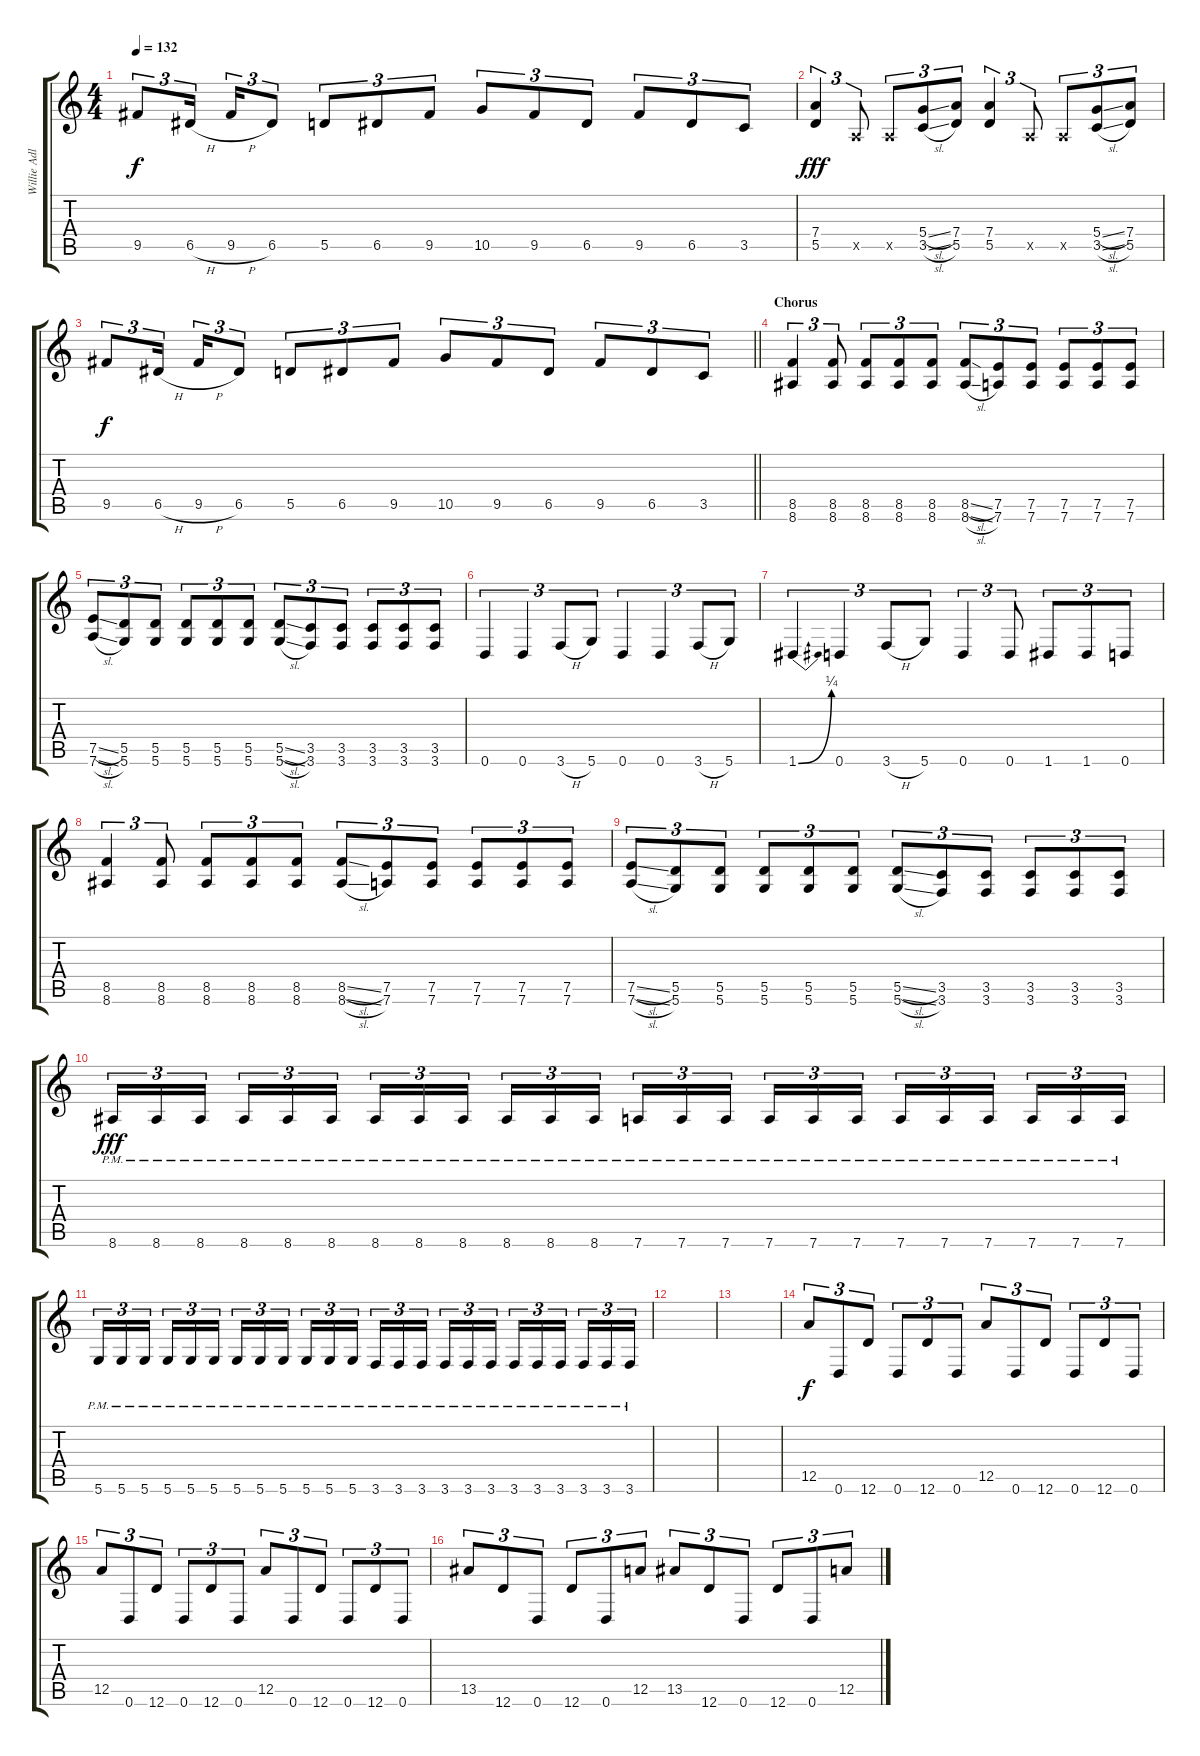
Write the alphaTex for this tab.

\track ("Willie Adler" "Willie Adl") {instrument distortionguitar}
\staff {score tabs}
\tuning (E4 B3 G3 D3 A2 D2) {hide}
\ts (4 4)
\tempo 132
\clef g2
\ks c
9.5.8{tu (3 2) dy f} 6.5{h}.16{tu (3 2) beam splitsecondary} 9.5{h}.16{tu (3 2)} 6.5.8{tu (3 2)} 5.5.8{tu (3 2)} 6.5.8{tu (3 2)} 9.5.8{tu (3 2)} 10.5.8{tu (3 2)} 9.5.8{tu (3 2)} 6.5.8{tu (3 2)} 9.5.8{tu (3 2)} 6.5.8{tu (3 2)} 3.5.8{tu (3 2)} |
(7.4 5.5).4{tu (3 2) dy fff} 0.5{x}.8{tu (3 2)} 0.5{x}.8{tu (3 2)} (5.4{sl} 3.5{sl}).8{tu (3 2)} (7.4 5.5).8{tu (3 2)} (7.4 5.5).4{tu (3 2)} 0.5{x}.8{tu (3 2)} 0.5{x}.8{tu (3 2)} (5.4{sl} 3.5{sl}).8{tu (3 2)} (7.4 5.5).8{tu (3 2)} |
\barLineRight lightlight
9.5.8{tu (3 2) dy f} 6.5{h}.16{tu (3 2) beam splitsecondary} 9.5{h}.16{tu (3 2)} 6.5.8{tu (3 2)} 5.5.8{tu (3 2)} 6.5.8{tu (3 2)} 9.5.8{tu (3 2)} 10.5.8{tu (3 2)} 9.5.8{tu (3 2)} 6.5.8{tu (3 2)} 9.5.8{tu (3 2)} 6.5.8{tu (3 2)} 3.5.8{tu (3 2)} |
\section ("" "Chorus")
(8.5 8.6).4{tu (3 2)} (8.5 8.6).8{tu (3 2)} (8.5 8.6).8{tu (3 2)} (8.5 8.6).8{tu (3 2)} (8.5 8.6).8{tu (3 2)} (8.5{sl} 8.6{sl}).8{tu (3 2)} (7.5 7.6).8{tu (3 2)} (7.5 7.6).8{tu (3 2)} (7.5 7.6).8{tu (3 2)} (7.5 7.6).8{tu (3 2)} (7.5 7.6).8{tu (3 2)} |
(7.5{sl} 7.6{sl}).8{tu (3 2)} (5.5 5.6).8{tu (3 2)} (5.5 5.6).8{tu (3 2)} (5.5 5.6).8{tu (3 2)} (5.5 5.6).8{tu (3 2)} (5.5 5.6).8{tu (3 2)} (5.5{sl} 5.6{sl}).8{tu (3 2)} (3.5 3.6).8{tu (3 2)} (3.5 3.6).8{tu (3 2)} (3.5 3.6).8{tu (3 2)} (3.5 3.6).8{tu (3 2)} (3.5 3.6).8{tu (3 2)} |
0.6.4{tu (3 2)} 0.6.4{tu (3 2)} 3.6{h}.8{tu (3 2)} 5.6.8{tu (3 2)} 0.6.4{tu (3 2)} 0.6.4{tu (3 2)} 3.6{h}.8{tu (3 2)} 5.6.8{tu (3 2)} |
1.6{be (bend 0 0 60 1)}.4{tu (3 2)} 0.6.4{tu (3 2)} 3.6{h}.8{tu (3 2)} 5.6.8{tu (3 2)} 0.6.4{tu (3 2)} 0.6.8{tu (3 2)} 1.6.8{tu (3 2)} 1.6.8{tu (3 2)} 0.6.8{tu (3 2)} |
(8.5 8.6).4{tu (3 2)} (8.5 8.6).8{tu (3 2)} (8.5 8.6).8{tu (3 2)} (8.5 8.6).8{tu (3 2)} (8.5 8.6).8{tu (3 2)} (8.5{sl} 8.6{sl}).8{tu (3 2)} (7.5 7.6).8{tu (3 2)} (7.5 7.6).8{tu (3 2)} (7.5 7.6).8{tu (3 2)} (7.5 7.6).8{tu (3 2)} (7.5 7.6).8{tu (3 2)} |
(7.5{sl} 7.6{sl}).8{tu (3 2)} (5.5 5.6).8{tu (3 2)} (5.5 5.6).8{tu (3 2)} (5.5 5.6).8{tu (3 2)} (5.5 5.6).8{tu (3 2)} (5.5 5.6).8{tu (3 2)} (5.5{sl} 5.6{sl}).8{tu (3 2)} (3.5 3.6).8{tu (3 2)} (3.5 3.6).8{tu (3 2)} (3.5 3.6).8{tu (3 2)} (3.5 3.6).8{tu (3 2)} (3.5 3.6).8{tu (3 2)} |
8.6{pm}.16{tu (3 2) dy fff} 8.6{pm}.16{tu (3 2)} 8.6{pm}.16{tu (3 2) beam splitsecondary} 8.6{pm}.16{tu (3 2)} 8.6{pm}.16{tu (3 2)} 8.6{pm}.16{tu (3 2)} 8.6{pm}.16{tu (3 2)} 8.6{pm}.16{tu (3 2)} 8.6{pm}.16{tu (3 2) beam splitsecondary} 8.6{pm}.16{tu (3 2)} 8.6{pm}.16{tu (3 2)} 8.6{pm}.16{tu (3 2)} 7.6{pm}.16{tu (3 2)} 7.6{pm}.16{tu (3 2)} 7.6{pm}.16{tu (3 2) beam splitsecondary} 7.6{pm}.16{tu (3 2)} 7.6{pm}.16{tu (3 2)} 7.6{pm}.16{tu (3 2)} 7.6{pm}.16{tu (3 2)} 7.6{pm}.16{tu (3 2)} 7.6{pm}.16{tu (3 2) beam splitsecondary} 7.6{pm}.16{tu (3 2)} 7.6{pm}.16{tu (3 2)} 7.6{pm}.16{tu (3 2)} |
5.6{pm}.16{tu (3 2)} 5.6{pm}.16{tu (3 2)} 5.6{pm}.16{tu (3 2) beam splitsecondary} 5.6{pm}.16{tu (3 2)} 5.6{pm}.16{tu (3 2)} 5.6{pm}.16{tu (3 2)} 5.6{pm}.16{tu (3 2)} 5.6{pm}.16{tu (3 2)} 5.6{pm}.16{tu (3 2) beam splitsecondary} 5.6{pm}.16{tu (3 2)} 5.6{pm}.16{tu (3 2)} 5.6{pm}.16{tu (3 2)} 3.6{pm}.16{tu (3 2)} 3.6{pm}.16{tu (3 2)} 3.6{pm}.16{tu (3 2) beam splitsecondary} 3.6{pm}.16{tu (3 2)} 3.6{pm}.16{tu (3 2)} 3.6{pm}.16{tu (3 2)} 3.6{pm}.16{tu (3 2)} 3.6{pm}.16{tu (3 2)} 3.6{pm}.16{tu (3 2) beam splitsecondary} 3.6{pm}.16{tu (3 2)} 3.6{pm}.16{tu (3 2)} 3.6{pm}.16{tu (3 2)} |
|
|
12.5.8{tu (3 2) dy f} 0.6.8{tu (3 2)} 12.6.8{tu (3 2)} 0.6.8{tu (3 2)} 12.6.8{tu (3 2)} 0.6.8{tu (3 2)} 12.5.8{tu (3 2)} 0.6.8{tu (3 2)} 12.6.8{tu (3 2)} 0.6.8{tu (3 2)} 12.6.8{tu (3 2)} 0.6.8{tu (3 2)} |
12.5.8{tu (3 2)} 0.6.8{tu (3 2)} 12.6.8{tu (3 2)} 0.6.8{tu (3 2)} 12.6.8{tu (3 2)} 0.6.8{tu (3 2)} 12.5.8{tu (3 2)} 0.6.8{tu (3 2)} 12.6.8{tu (3 2)} 0.6.8{tu (3 2)} 12.6.8{tu (3 2)} 0.6.8{tu (3 2)} |
13.5.8{tu (3 2)} 12.6.8{tu (3 2)} 0.6.8{tu (3 2)} 12.6.8{tu (3 2)} 0.6.8{tu (3 2)} 12.5.8{tu (3 2)} 13.5.8{tu (3 2)} 12.6.8{tu (3 2)} 0.6.8{tu (3 2)} 12.6.8{tu (3 2)} 0.6.8{tu (3 2)} 12.5.8{tu (3 2)}
